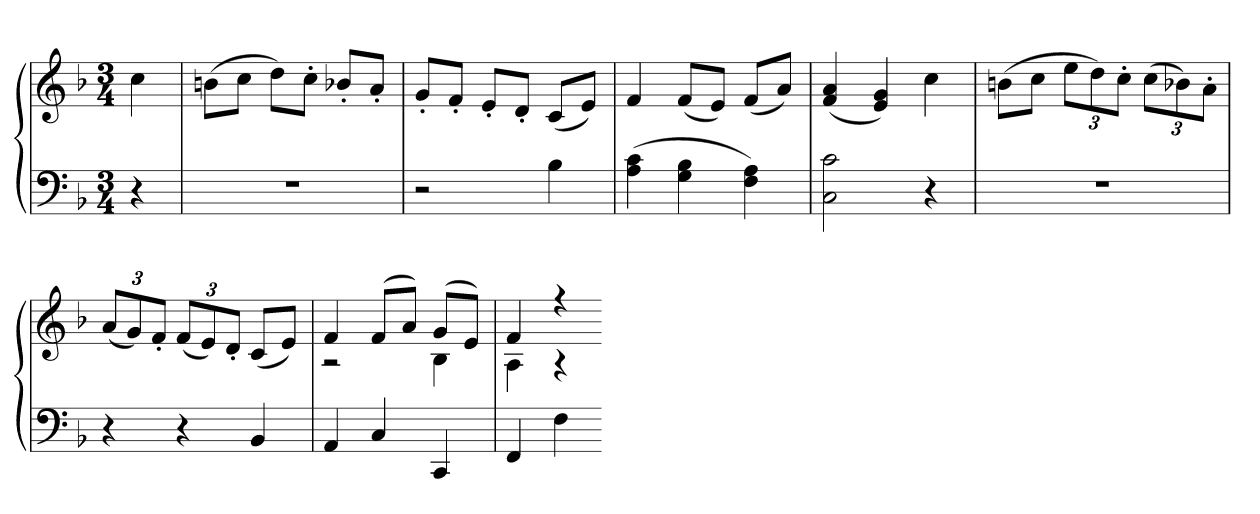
**kern	**kern
*part1	*part1
*staff2	*staff1
*clefF4	*clefG2
*k[b-]	*k[b-]
*M3/4	*M3/4
=	=
4r	4cc
=	=
2.r	(8bnL
.	8ccJ
.	8ddL)
.	8cc'J
.	8b-X'L
.	8a'J
=	=
2r	8g'L
.	8f'J
.	8e'L
.	8d'J
4B-	(8cL
.	8eJ)
=	=
(4A 4c	4f
4G 4B-	(8fL
.	8eJ)
4F 4A)	(8fL
.	8aJ)
=	=
2C 2c	(4f 4a
.	4e 4g)
4r	4cc
=	=
2.r	(8bnL
.	8ccJ
.	12eeL
.	12dd)
.	12cc'J
.	(12ccL
.	12b-X)
.	12a'J
=	=
4r	(12aL
.	12g)
.	12f'J
4r	(12fL
.	12e)
.	12d'J
4BB-	(8cL
.	8eJ)
=	=
*	*^
4AA	4f	2r
4C	(8fL	.
.	8aJ)	.
4CC	(8gL	4B-
.	8eJ)	.
=	=	=
4FF	4f	4A
4F	4r	4r
*	*v	*v
=-	=-
*-	*-
